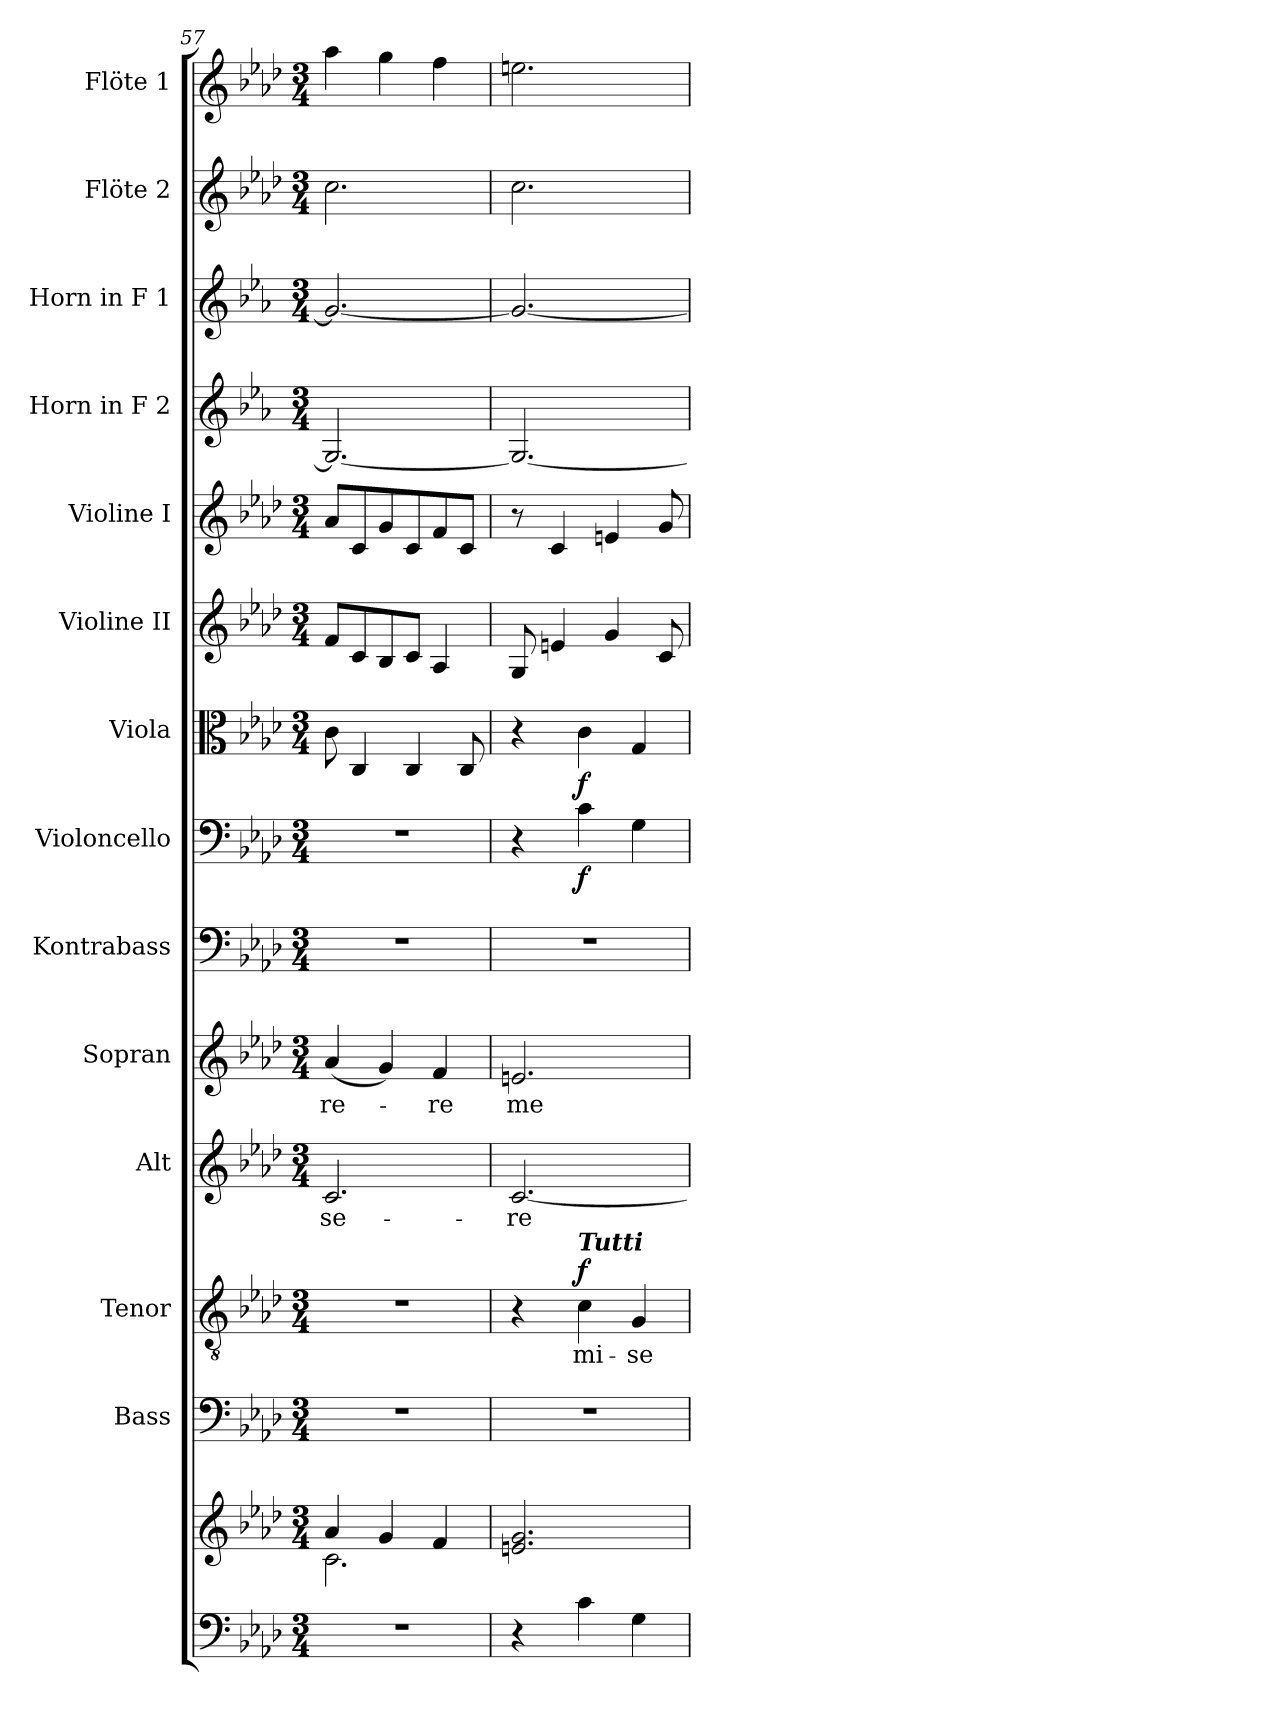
**kern	**kern	**kern	**kern	**text	**dynam	**kern	**text	**kern	**text	**kern	**kern	**dynam	**kern	**dynam	**kern	**kern	**kern	**kern	**kern	**kern
*part14	*part14	*part13	*part12	*part12	*part12	*part11	*part11	*part10	*part10	*part9	*part8	*part8	*part7	*part7	*part6	*part5	*part4	*part3	*part2	*part1
*staff15	*staff14	*staff13	*staff12	*staff12	*staff12	*staff11	*staff11	*staff10	*staff10	*staff9	*staff8	*staff8	*staff7	*staff7	*staff6	*staff5	*staff4	*staff3	*staff2	*staff1
*	*	*I"Bass	*I"Tenor	*	*	*I"Alt	*	*I"Sopran	*	*I"Kontrabass	*I"Violoncello	*	*I"Viola	*	*I"Violine II	*I"Violine I	*I"Horn in F 2	*I"Horn in F 1	*I"Flöte 2	*I"Flöte 1
*	*	*I'B.	*I'T.	*	*	*I'A.	*	*I'S.	*	*I'Kb.	*I'Vc.	*	*I'Vla.	*	*I'Vl. II	*I'Vl. I	*	*	*I'Fl. 2	*I'Fl. 1
*clefF4	*clefG2	*clefF4	*clefGv2	*	*	*clefG2	*	*clefG2	*	*clefF4	*clefF4	*	*clefC3	*	*clefG2	*clefG2	*clefG2	*clefG2	*clefG2	*clefG2
*	*	*	*	*	*	*	*	*	*	*ITrd7c12	*	*	*	*	*	*	*ITrd4c7	*ITrd4c7	*	*
*k[b-e-a-d-]	*k[b-e-a-d-]	*k[b-e-a-d-]	*k[b-e-a-d-]	*	*	*k[b-e-a-d-]	*	*k[b-e-a-d-]	*	*k[b-e-a-d-]	*k[b-e-a-d-]	*	*k[b-e-a-d-]	*	*k[b-e-a-d-]	*k[b-e-a-d-]	*k[b-e-a-d-]	*k[b-e-a-d-]	*k[b-e-a-d-]	*k[b-e-a-d-]
*A-:	*A-:	*A-:	*A-:	*	*	*A-:	*	*A-:	*	*A-:	*A-:	*	*A-:	*	*A-:	*A-:	*A-:	*A-:	*A-:	*A-:
*M3/4	*M3/4	*M3/4	*M3/4	*	*	*M3/4	*	*M3/4	*	*M3/4	*M3/4	*	*M3/4	*	*M3/4	*M3/4	*M3/4	*M3/4	*M3/4	*M3/4
=57	=57	=57	=57	=57	=57	=57	=57	=57	=57	=57	=57	=57	=57	=57	=57	=57	=57	=57	=57	=57
*	*^	*	*	*	*	*	*	*	*	*	*	*	*	*	*	*	*	*	*	*
!	!	!	!	!	!	!	!	!LO:LY:b	!	!LO:LY:b	!	!	!	!	!	!	!	!	!	!	!
2.r	4a-/	2.c\	2.r	2.r	.	.	2.c/	-se-	(<4a-/	-re-	2.r	2.r	.	8c\	.	8f/L	8a-/L	2.C/_	2.c/_	2.cc\	4aa-\
.	.	.	.	.	.	.	.	.	.	.	.	.	.	4C/	.	8c/	8c/	.	.	.	.
.	4g/	.	.	.	.	.	.	.	4g/)	.	.	.	.	.	.	8B-/	8g/	.	.	.	4gg\
.	.	.	.	.	.	.	.	.	.	.	.	.	.	4C/	.	8c/J	8c/	.	.	.	.
!	!	!	!	!	!	!	!	!	!	!LO:LY:b	!	!	!	!	!	!	!	!	!	!	!
.	4f/	.	.	.	.	.	.	.	4f/	-re	.	.	.	.	.	4A-/	8f/	.	.	.	4ff\
.	.	.	.	.	.	.	.	.	.	.	.	.	.	8C/	.	.	8c/J	.	.	.	.
*	*v	*v	*	*	*	*	*	*	*	*	*	*	*	*	*	*	*	*	*	*	*
=58	=58	=58	=58	=58	=58	=58	=58	=58	=58	=58	=58	=58	=58	=58	=58	=58	=58	=58	=58	=58
!	!	!	!	!	!	!	!LO:LY:b	!	!LO:LY:b	!	!	!	!	!	!	!	!	!	!	!
4r	2.en/ 2.g/	2.r	4r	.	.	[2.c/	-re-	2.en/	me-	2.r	4r	.	4r	.	8G/	8r	2.C/_	2.c/_	2.cc\	2.een\
.	.	.	.	.	.	.	.	.	.	.	.	.	.	.	4en/	4c/	.	.	.	.
!	!	!	!LO:TX:a:Bi:t=Tutti	!	!	!	!	!	!	!	!	!	!	!	!	!	!	!	!	!
!	!	!	!	!LO:LY:b	!LO:DY:a	!	!	!	!	!	!	!LO:DY:b	!	!LO:DY:b	!	!	!	!	!	!
4c\	.	.	4c\	mi-	f	.	.	.	.	.	4c\	f	4c\	f	.	.	.	.	.	.
.	.	.	.	.	.	.	.	.	.	.	.	.	.	.	4g/	4en/	.	.	.	.
!	!	!	!	!LO:LY:b	!	!	!	!	!	!	!	!	!	!	!	!	!	!	!	!
4G\	.	.	4G/	-se-	.	.	.	.	.	.	4G\	.	4G/	.	.	.	.	.	.	.
.	.	.	.	.	.	.	.	.	.	.	.	.	.	.	8c/	8g/	.	.	.	.
=	=	=	=	=	=	=	=	=	=	=	=	=	=	=	=	=	=	=	=	=
*-	*-	*-	*-	*-	*-	*-	*-	*-	*-	*-	*-	*-	*-	*-	*-	*-	*-	*-	*-	*-
